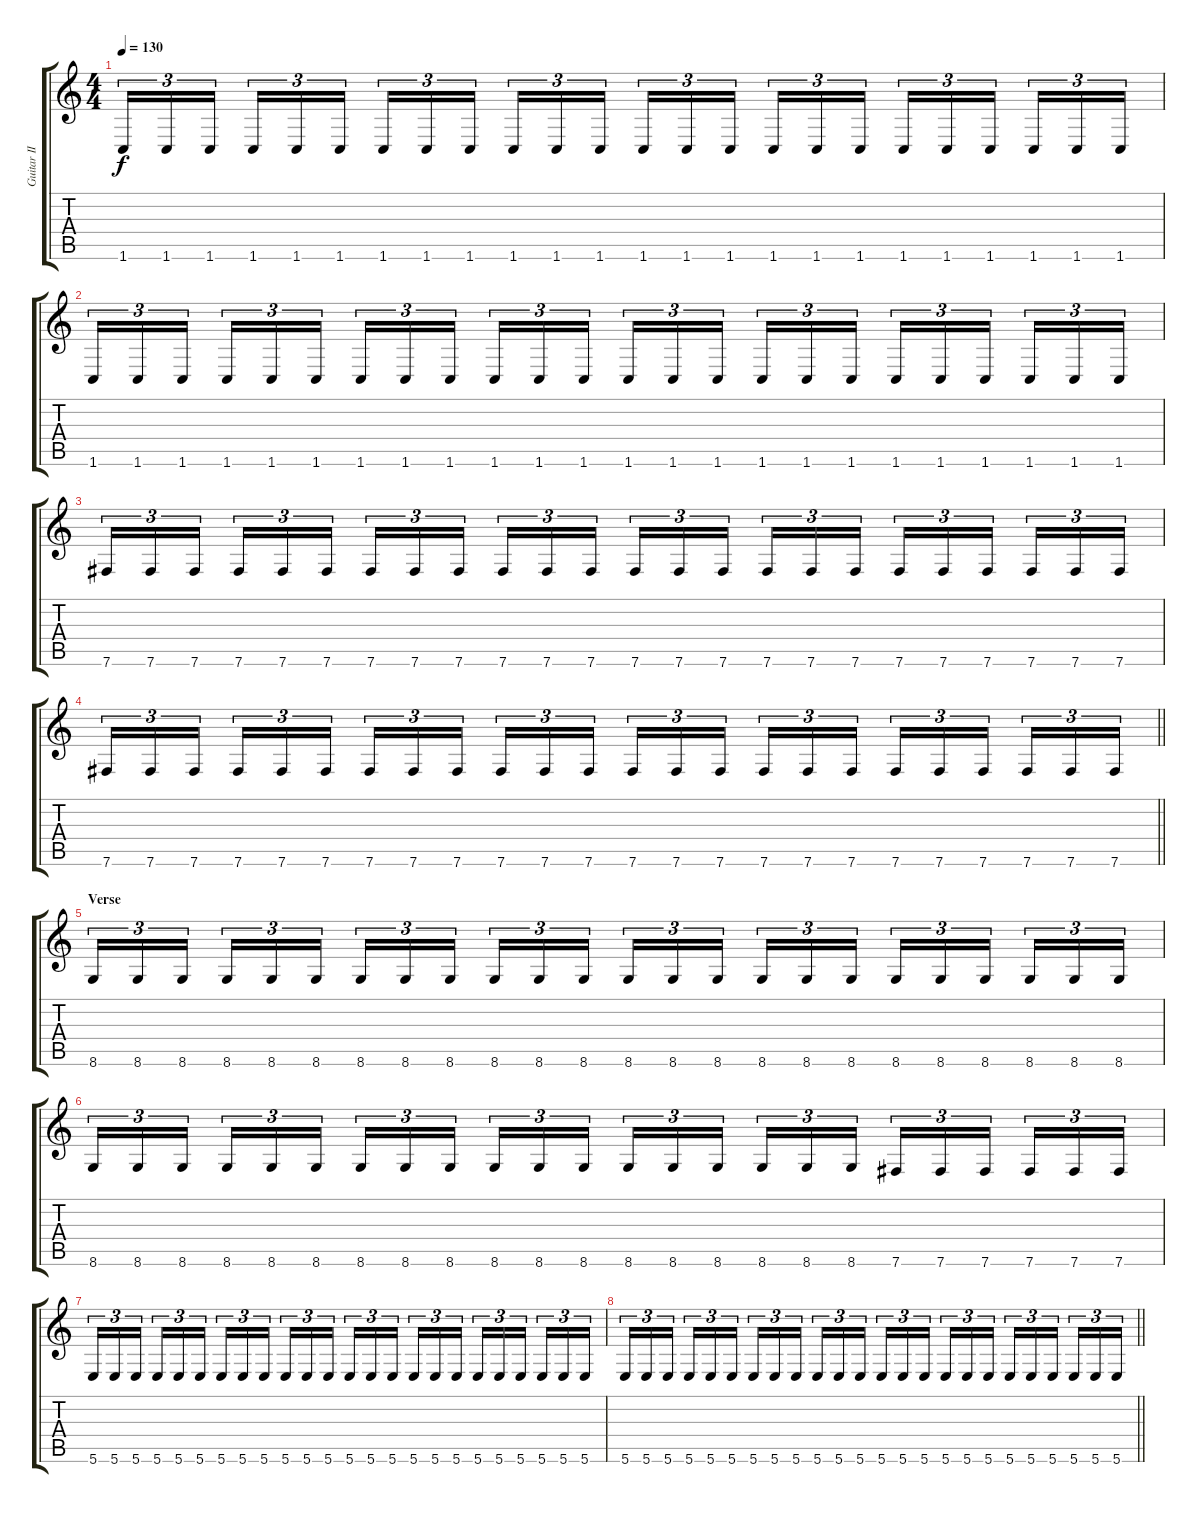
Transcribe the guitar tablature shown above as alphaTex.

\track ("Guitar II" "Guitar II") {instrument distortionguitar}
\staff {score tabs}
\tuning (B3 Gb3 D3 A2 E2 B1) {hide}
\ts (4 4)
\section ("" "")
\tempo 130
\clef g2
\ks c
1.6.16{tu (3 2) dy f} 1.6.16{tu (3 2)} 1.6.16{tu (3 2) beam splitsecondary} 1.6.16{tu (3 2)} 1.6.16{tu (3 2)} 1.6.16{tu (3 2)} 1.6.16{tu (3 2)} 1.6.16{tu (3 2)} 1.6.16{tu (3 2) beam splitsecondary} 1.6.16{tu (3 2)} 1.6.16{tu (3 2)} 1.6.16{tu (3 2)} 1.6.16{tu (3 2)} 1.6.16{tu (3 2)} 1.6.16{tu (3 2) beam splitsecondary} 1.6.16{tu (3 2)} 1.6.16{tu (3 2)} 1.6.16{tu (3 2)} 1.6.16{tu (3 2)} 1.6.16{tu (3 2)} 1.6.16{tu (3 2) beam splitsecondary} 1.6.16{tu (3 2)} 1.6.16{tu (3 2)} 1.6.16{tu (3 2)} |
1.6.16{tu (3 2)} 1.6.16{tu (3 2)} 1.6.16{tu (3 2) beam splitsecondary} 1.6.16{tu (3 2)} 1.6.16{tu (3 2)} 1.6.16{tu (3 2)} 1.6.16{tu (3 2)} 1.6.16{tu (3 2)} 1.6.16{tu (3 2) beam splitsecondary} 1.6.16{tu (3 2)} 1.6.16{tu (3 2)} 1.6.16{tu (3 2)} 1.6.16{tu (3 2)} 1.6.16{tu (3 2)} 1.6.16{tu (3 2) beam splitsecondary} 1.6.16{tu (3 2)} 1.6.16{tu (3 2)} 1.6.16{tu (3 2)} 1.6.16{tu (3 2)} 1.6.16{tu (3 2)} 1.6.16{tu (3 2) beam splitsecondary} 1.6.16{tu (3 2)} 1.6.16{tu (3 2)} 1.6.16{tu (3 2)} |
7.6.16{tu (3 2)} 7.6.16{tu (3 2)} 7.6.16{tu (3 2) beam splitsecondary} 7.6.16{tu (3 2)} 7.6.16{tu (3 2)} 7.6.16{tu (3 2)} 7.6.16{tu (3 2)} 7.6.16{tu (3 2)} 7.6.16{tu (3 2) beam splitsecondary} 7.6.16{tu (3 2)} 7.6.16{tu (3 2)} 7.6.16{tu (3 2)} 7.6.16{tu (3 2)} 7.6.16{tu (3 2)} 7.6.16{tu (3 2) beam splitsecondary} 7.6.16{tu (3 2)} 7.6.16{tu (3 2)} 7.6.16{tu (3 2)} 7.6.16{tu (3 2)} 7.6.16{tu (3 2)} 7.6.16{tu (3 2) beam splitsecondary} 7.6.16{tu (3 2)} 7.6.16{tu (3 2)} 7.6.16{tu (3 2)} |
\barLineRight lightlight
7.6.16{tu (3 2)} 7.6.16{tu (3 2)} 7.6.16{tu (3 2) beam splitsecondary} 7.6.16{tu (3 2)} 7.6.16{tu (3 2)} 7.6.16{tu (3 2)} 7.6.16{tu (3 2)} 7.6.16{tu (3 2)} 7.6.16{tu (3 2) beam splitsecondary} 7.6.16{tu (3 2)} 7.6.16{tu (3 2)} 7.6.16{tu (3 2)} 7.6.16{tu (3 2)} 7.6.16{tu (3 2)} 7.6.16{tu (3 2) beam splitsecondary} 7.6.16{tu (3 2)} 7.6.16{tu (3 2)} 7.6.16{tu (3 2)} 7.6.16{tu (3 2)} 7.6.16{tu (3 2)} 7.6.16{tu (3 2) beam splitsecondary} 7.6.16{tu (3 2)} 7.6.16{tu (3 2)} 7.6.16{tu (3 2)} |
\section ("" "Verse")
8.6.16{tu (3 2)} 8.6.16{tu (3 2)} 8.6.16{tu (3 2) beam splitsecondary} 8.6.16{tu (3 2)} 8.6.16{tu (3 2)} 8.6.16{tu (3 2)} 8.6.16{tu (3 2)} 8.6.16{tu (3 2)} 8.6.16{tu (3 2) beam splitsecondary} 8.6.16{tu (3 2)} 8.6.16{tu (3 2)} 8.6.16{tu (3 2)} 8.6.16{tu (3 2)} 8.6.16{tu (3 2)} 8.6.16{tu (3 2) beam splitsecondary} 8.6.16{tu (3 2)} 8.6.16{tu (3 2)} 8.6.16{tu (3 2)} 8.6.16{tu (3 2)} 8.6.16{tu (3 2)} 8.6.16{tu (3 2) beam splitsecondary} 8.6.16{tu (3 2)} 8.6.16{tu (3 2)} 8.6.16{tu (3 2)} |
8.6.16{tu (3 2)} 8.6.16{tu (3 2)} 8.6.16{tu (3 2) beam splitsecondary} 8.6.16{tu (3 2)} 8.6.16{tu (3 2)} 8.6.16{tu (3 2)} 8.6.16{tu (3 2)} 8.6.16{tu (3 2)} 8.6.16{tu (3 2) beam splitsecondary} 8.6.16{tu (3 2)} 8.6.16{tu (3 2)} 8.6.16{tu (3 2)} 8.6.16{tu (3 2)} 8.6.16{tu (3 2)} 8.6.16{tu (3 2) beam splitsecondary} 8.6.16{tu (3 2)} 8.6.16{tu (3 2)} 8.6.16{tu (3 2)} 7.6.16{tu (3 2)} 7.6.16{tu (3 2)} 7.6.16{tu (3 2) beam splitsecondary} 7.6.16{tu (3 2)} 7.6.16{tu (3 2)} 7.6.16{tu (3 2)} |
5.6.16{tu (3 2)} 5.6.16{tu (3 2)} 5.6.16{tu (3 2) beam splitsecondary} 5.6.16{tu (3 2)} 5.6.16{tu (3 2)} 5.6.16{tu (3 2)} 5.6.16{tu (3 2)} 5.6.16{tu (3 2)} 5.6.16{tu (3 2) beam splitsecondary} 5.6.16{tu (3 2)} 5.6.16{tu (3 2)} 5.6.16{tu (3 2)} 5.6.16{tu (3 2)} 5.6.16{tu (3 2)} 5.6.16{tu (3 2) beam splitsecondary} 5.6.16{tu (3 2)} 5.6.16{tu (3 2)} 5.6.16{tu (3 2)} 5.6.16{tu (3 2)} 5.6.16{tu (3 2)} 5.6.16{tu (3 2) beam splitsecondary} 5.6.16{tu (3 2)} 5.6.16{tu (3 2)} 5.6.16{tu (3 2)} |
\barLineRight lightlight
5.6.16{tu (3 2)} 5.6.16{tu (3 2)} 5.6.16{tu (3 2) beam splitsecondary} 5.6.16{tu (3 2)} 5.6.16{tu (3 2)} 5.6.16{tu (3 2)} 5.6.16{tu (3 2)} 5.6.16{tu (3 2)} 5.6.16{tu (3 2) beam splitsecondary} 5.6.16{tu (3 2)} 5.6.16{tu (3 2)} 5.6.16{tu (3 2)} 5.6.16{tu (3 2)} 5.6.16{tu (3 2)} 5.6.16{tu (3 2) beam splitsecondary} 5.6.16{tu (3 2)} 5.6.16{tu (3 2)} 5.6.16{tu (3 2)} 5.6.16{tu (3 2)} 5.6.16{tu (3 2)} 5.6.16{tu (3 2) beam splitsecondary} 5.6.16{tu (3 2)} 5.6.16{tu (3 2)} 5.6.16{tu (3 2)}
